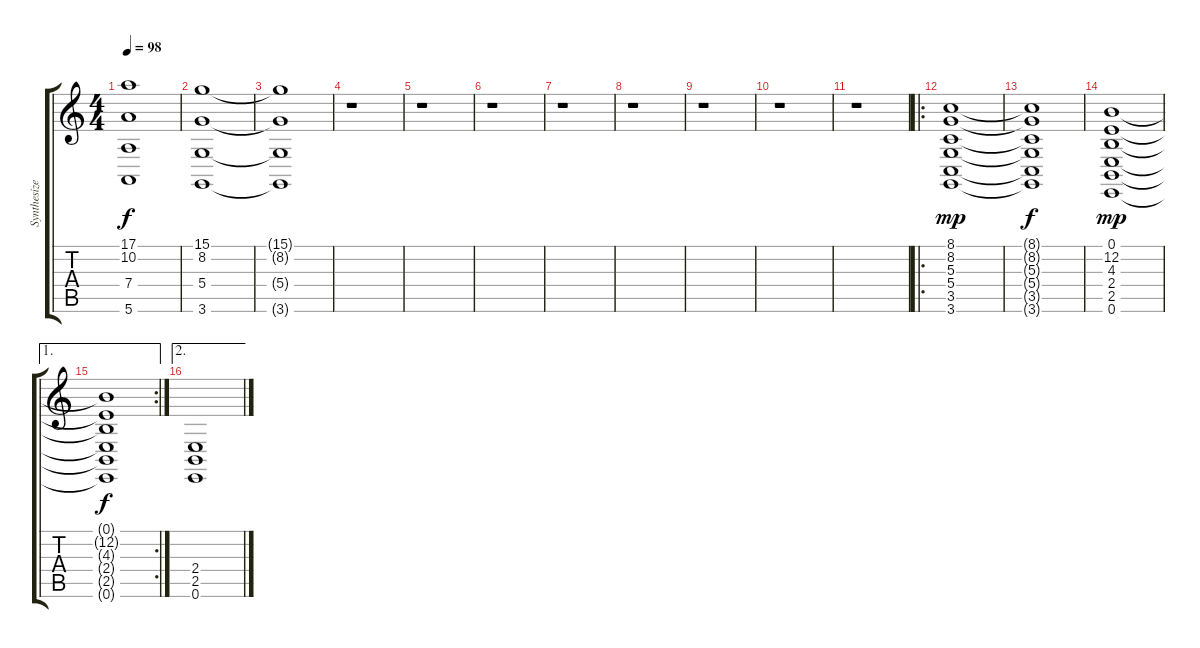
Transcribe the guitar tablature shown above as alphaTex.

\track ("Synthesizer" "Synthesize") {instrument drawbarorgan}
\staff {score tabs}
\tuning (E4 B3 G3 D3 A2 E2) {hide}
\ts (4 4)
\tempo 98
\clef g2
\ks c
(17.1{t} 10.2{t} 7.4{t} 5.6{t}).1{dy f} |
(15.1 8.2 5.4 3.6).1 |
(15.1{t} 8.2{t} 5.4{t} 3.6{t}).1 |
r.1 |
r.1 |
r.1 |
r.1 |
r.1 |
r.1 |
r.1 |
r.1 |
\ro
(8.1 8.2 5.3 5.4 3.5 3.6).1{dy mp} |
(8.1{t} 8.2{t} 5.3{t} 5.4{t} 3.5{t} 3.6{t}).1{dy f} |
(0.1 12.2 4.3 2.4 2.5 0.6).1{dy mp} |
\ae 1
\rc 2
(0.1{t} 12.2{t} 4.3{t} 2.4{t} 2.5{t} 0.6{t}).1{dy f} |
\ae 2
(2.4 2.5 0.6).1{volume 0}
